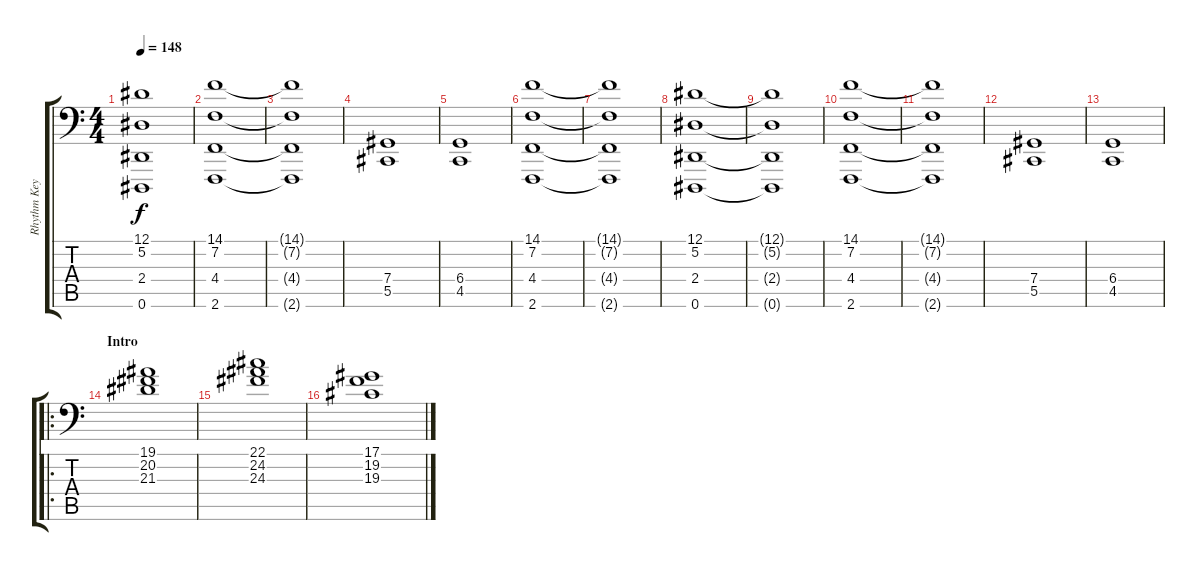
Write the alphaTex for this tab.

\track ("Rhythm Keyboard" "Rhythm Key") {instrument stringensemble1}
\staff {score tabs}
\tuning (Eb3 Bb2 Gb2 Db2 Ab1 Eb1) {hide}
\ts (4 4)
\tempo 148
\clef f4
\ks c
(12.1{t} 5.2{t} 2.4{t} 0.6{t}).1{dy f} |
(14.1 7.2 4.4 2.6).1 |
(14.1{t} 7.2{t} 4.4{t} 2.6{t}).1 |
(7.4 5.5).1 |
(6.4 4.5).1 |
(14.1 7.2 4.4 2.6).1 |
(14.1{t} 7.2{t} 4.4{t} 2.6{t}).1 |
(12.1 5.2 2.4 0.6).1 |
(12.1{t} 5.2{t} 2.4{t} 0.6{t}).1 |
(14.1 7.2 4.4 2.6).1 |
(14.1{t} 7.2{t} 4.4{t} 2.6{t}).1 |
(7.4 5.5).1 |
(6.4 4.5).1 |
\ro
\section ("" "Intro")
(19.1 20.2 21.3).1 |
(22.1 24.2 24.3).1 |
(17.1 19.2 19.3).1
